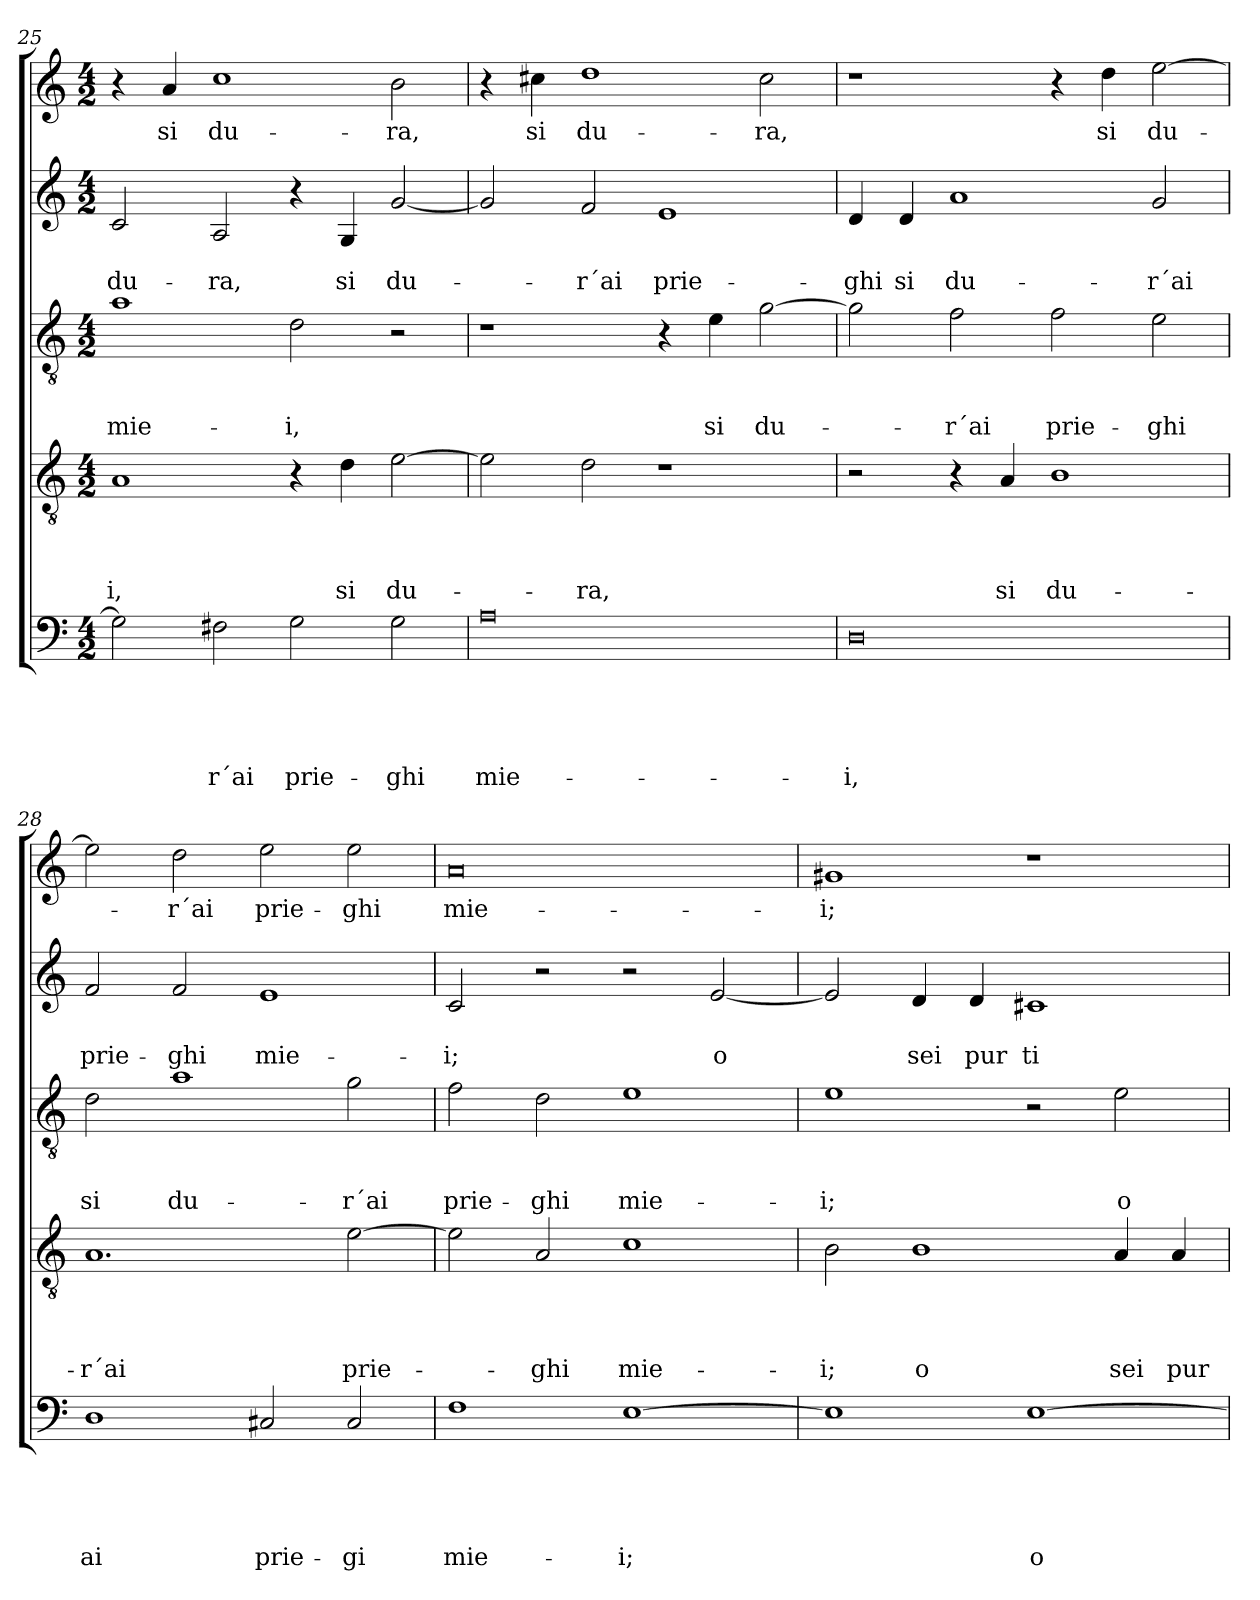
**kern	**text	**text	**text	**text	**text	**kern	**text	**text	**text	**text	**kern	**text	**text	**text	**kern	**text	**text	**kern	**text
*part5	*part5	*part5	*part5	*part5	*part5	*part4	*part4	*part4	*part4	*part4	*part3	*part3	*part3	*part3	*part2	*part2	*part2	*part1	*part1
*staff5	*staff5	*staff5	*staff5	*staff5	*staff5	*staff4	*staff4	*staff4	*staff4	*staff4	*staff3	*staff3	*staff3	*staff3	*staff2	*staff2	*staff2	*staff1	*staff1
!!LO:LB:g=z
*clefF4	*	*	*	*	*	*clefGv2	*	*	*	*	*clefGv2	*	*	*	*clefG2	*	*	*clefG2	*
*k[]	*	*	*	*	*	*k[]	*	*	*	*	*k[]	*	*	*	*k[]	*	*	*k[]	*
*C:	*	*	*	*	*	*C:	*	*	*	*	*C:	*	*	*	*C:	*	*	*C:	*
*M4/2	*	*	*	*	*	*M4/2	*	*	*	*	*M4/2	*	*	*	*M4/2	*	*	*M4/2	*
=25	=25	=25	=25	=25	=25	=25	=25	=25	=25	=25	=25	=25	=25	=25	=25	=25	=25	=25	=25
!	!	!	!	!	!	!	!	!	!	!LO:LY:b	!	!	!	!LO:LY:b	!	!	!LO:LY:b	!	!
2G\]	.	.	.	.	.	1A	.	.	.	-i,	1a	.	.	mie-	2c/	.	du-	4r	.
!	!	!	!	!	!	!	!	!	!	!	!	!	!	!	!	!	!	!	!LO:LY:b
.	.	.	.	.	.	.	.	.	.	.	.	.	.	.	.	.	.	4a/	si
!	!	!	!	!	!LO:LY:b	!	!	!	!	!	!	!	!	!	!	!	!LO:LY:b	!	!LO:LY:b
2F#X\	.	.	.	.	-r´ai	.	.	.	.	.	.	.	.	.	2A/	.	-ra,	1cc	du-
!	!	!	!	!	!LO:LY:b	!	!	!	!	!	!	!	!	!LO:LY:b	!	!	!	!	!
2G\	.	.	.	.	prie-	4r	.	.	.	.	2d\	.	.	-i,	4r	.	.	.	.
!	!	!	!	!	!	!	!	!	!	!LO:LY:b	!	!	!	!	!	!	!LO:LY:b	!	!
.	.	.	.	.	.	4d\	.	.	.	si	.	.	.	.	4G/	.	si	.	.
!	!	!	!	!	!LO:LY:b	!	!	!	!	!LO:LY:b	!	!	!	!	!	!	!LO:LY:b	!	!LO:LY:b
2G\	.	.	.	.	-ghi	[2e\	.	.	.	du-	2r	.	.	.	[2g/	.	du-	2b\	-ra,
=26	=26	=26	=26	=26	=26	=26	=26	=26	=26	=26	=26	=26	=26	=26	=26	=26	=26	=26	=26
!	!	!	!	!	!LO:LY:b	!	!	!	!	!	!	!	!	!	!	!	!	!	!
0A	.	.	.	.	mie-	2e\]	.	.	.	.	1r	.	.	.	2g/]	.	.	4r	.
!	!	!	!	!	!	!	!	!	!	!	!	!	!	!	!	!	!	!	!LO:LY:b
.	.	.	.	.	.	.	.	.	.	.	.	.	.	.	.	.	.	4cc#X\	si
!	!	!	!	!	!	!	!	!	!	!LO:LY:b	!	!	!	!	!	!	!LO:LY:b	!	!LO:LY:b
.	.	.	.	.	.	2d\	.	.	.	-ra,	.	.	.	.	2f/	.	-r´ai	1dd	du-
!	!	!	!	!	!	!	!	!	!	!	!	!	!	!	!	!	!LO:LY:b	!	!
.	.	.	.	.	.	1r	.	.	.	.	4r	.	.	.	1e	.	prie-	.	.
!	!	!	!	!	!	!	!	!	!	!	!	!	!	!LO:LY:b	!	!	!	!	!
.	.	.	.	.	.	.	.	.	.	.	4e\	.	.	si	.	.	.	.	.
!	!	!	!	!	!	!	!	!	!	!	!	!	!	!LO:LY:b	!	!	!	!	!LO:LY:b
.	.	.	.	.	.	.	.	.	.	.	[2g\	.	.	du-	.	.	.	2cc#\	-ra,
=27	=27	=27	=27	=27	=27	=27	=27	=27	=27	=27	=27	=27	=27	=27	=27	=27	=27	=27	=27
!	!	!	!	!	!LO:LY:b	!	!	!	!	!	!	!	!	!	!	!	!LO:LY:b	!	!
0D	.	.	.	.	-i,	2r	.	.	.	.	2g\]	.	.	.	4d/	.	-ghi	1r	.
!	!	!	!	!	!	!	!	!	!	!	!	!	!	!	!	!	!LO:LY:b	!	!
.	.	.	.	.	.	.	.	.	.	.	.	.	.	.	4d/	.	si	.	.
!	!	!	!	!	!	!	!	!	!	!	!	!	!	!LO:LY:b	!	!	!LO:LY:b	!	!
.	.	.	.	.	.	4r	.	.	.	.	2f\	.	.	-r´ai	1a	.	du-	.	.
!	!	!	!	!	!	!	!	!	!	!LO:LY:b	!	!	!	!	!	!	!	!	!
.	.	.	.	.	.	4A/	.	.	.	si	.	.	.	.	.	.	.	.	.
!	!	!	!	!	!	!	!	!	!	!LO:LY:b	!	!	!	!LO:LY:b	!	!	!	!	!
.	.	.	.	.	.	1B	.	.	.	du-	2f\	.	.	prie-	.	.	.	4r	.
!	!	!	!	!	!	!	!	!	!	!	!	!	!	!	!	!	!	!	!LO:LY:b
.	.	.	.	.	.	.	.	.	.	.	.	.	.	.	.	.	.	4dd\	si
!	!	!	!	!	!	!	!	!	!	!	!	!	!	!LO:LY:b	!	!	!LO:LY:b	!	!LO:LY:b
.	.	.	.	.	.	.	.	.	.	.	2e\	.	.	-ghi	2g/	.	-r´ai	[2ee\	du-
=28	=28	=28	=28	=28	=28	=28	=28	=28	=28	=28	=28	=28	=28	=28	=28	=28	=28	=28	=28
!	!	!	!	!	!LO:LY:b	!	!	!	!	!LO:LY:b	!	!	!	!LO:LY:b	!	!	!LO:LY:b	!	!
1D	.	.	.	.	ai	1.A	.	.	.	-r´ai	2d\	.	.	si	2f/	.	prie-	2ee\]	.
!	!	!	!	!	!	!	!	!	!	!	!	!	!	!LO:LY:b	!	!	!LO:LY:b	!	!LO:LY:b
.	.	.	.	.	.	.	.	.	.	.	1a	.	.	du-	2f/	.	-ghi	2dd\	-r´ai
!	!	!	!	!	!LO:LY:b	!	!	!	!	!	!	!	!	!	!	!	!LO:LY:b	!	!LO:LY:b
2C#X/	.	.	.	.	prie-	.	.	.	.	.	.	.	.	.	1e	.	mie-	2ee\	prie-
!	!	!	!	!	!LO:LY:b	!	!	!	!	!LO:LY:b	!	!	!	!LO:LY:b	!	!	!	!	!LO:LY:b
2C#/	.	.	.	.	-gi	[2e\	.	.	.	prie-	2g\	.	.	-r´ai	.	.	.	2ee\	-ghi
=29	=29	=29	=29	=29	=29	=29	=29	=29	=29	=29	=29	=29	=29	=29	=29	=29	=29	=29	=29
!	!	!	!	!	!LO:LY:b	!	!	!	!	!	!	!	!	!LO:LY:b	!	!	!LO:LY:b	!	!LO:LY:b
1F	.	.	.	.	mie-	2e\]	.	.	.	.	2f\	.	.	prie-	2c/	.	-i;	0a	mie-
!	!	!	!	!	!	!	!	!	!	!LO:LY:b	!	!	!	!LO:LY:b	!	!	!	!	!
.	.	.	.	.	.	2A/	.	.	.	-ghi	2d\	.	.	-ghi	2r	.	.	.	.
!	!	!	!	!	!LO:LY:b	!	!	!	!	!LO:LY:b	!	!	!	!LO:LY:b	!	!	!	!	!
[1E	.	.	.	.	-i;	1c	.	.	.	mie-	1e	.	.	mie-	2r	.	.	.	.
!	!	!	!	!	!	!	!	!	!	!	!	!	!	!	!	!	!LO:LY:b	!	!
.	.	.	.	.	.	.	.	.	.	.	.	.	.	.	[2e/	.	o	.	.
!!LO:PB:g=z
=30	=30	=30	=30	=30	=30	=30	=30	=30	=30	=30	=30	=30	=30	=30	=30	=30	=30	=30	=30
!	!	!	!	!	!	!	!	!	!	!LO:LY:b	!	!	!	!LO:LY:b	!	!	!	!	!LO:LY:b
1E]	.	.	.	.	.	2B\	.	.	.	-i;	1e	.	.	-i;	2e/]	.	.	1g#X	-i;
!	!	!	!	!	!	!	!	!	!	!LO:LY:b	!	!	!	!	!	!	!LO:LY:b	!	!
.	.	.	.	.	.	1B	.	.	.	o	.	.	.	.	4d/	.	sei	.	.
!	!	!	!	!	!	!	!	!	!	!	!	!	!	!	!	!	!LO:LY:b	!	!
.	.	.	.	.	.	.	.	.	.	.	.	.	.	.	4d/	.	pur	.	.
!	!	!	!	!	!LO:LY:b	!	!	!	!	!	!	!	!	!	!	!	!LO:LY:b	!	!
[1E	.	.	.	.	o	.	.	.	.	.	2r	.	.	.	1c#X	.	ti-	1r	.
!	!	!	!	!	!	!	!	!	!	!LO:LY:b	!	!	!	!LO:LY:b	!	!	!	!	!
.	.	.	.	.	.	4A/	.	.	.	sei	2e\	.	.	o	.	.	.	.	.
!	!	!	!	!	!	!	!	!	!	!LO:LY:b	!	!	!	!	!	!	!	!	!
.	.	.	.	.	.	4A/	.	.	.	pur	.	.	.	.	.	.	.	.	.
=	=	=	=	=	=	=	=	=	=	=	=	=	=	=	=	=	=	=	=
*-	*-	*-	*-	*-	*-	*-	*-	*-	*-	*-	*-	*-	*-	*-	*-	*-	*-	*-	*-
